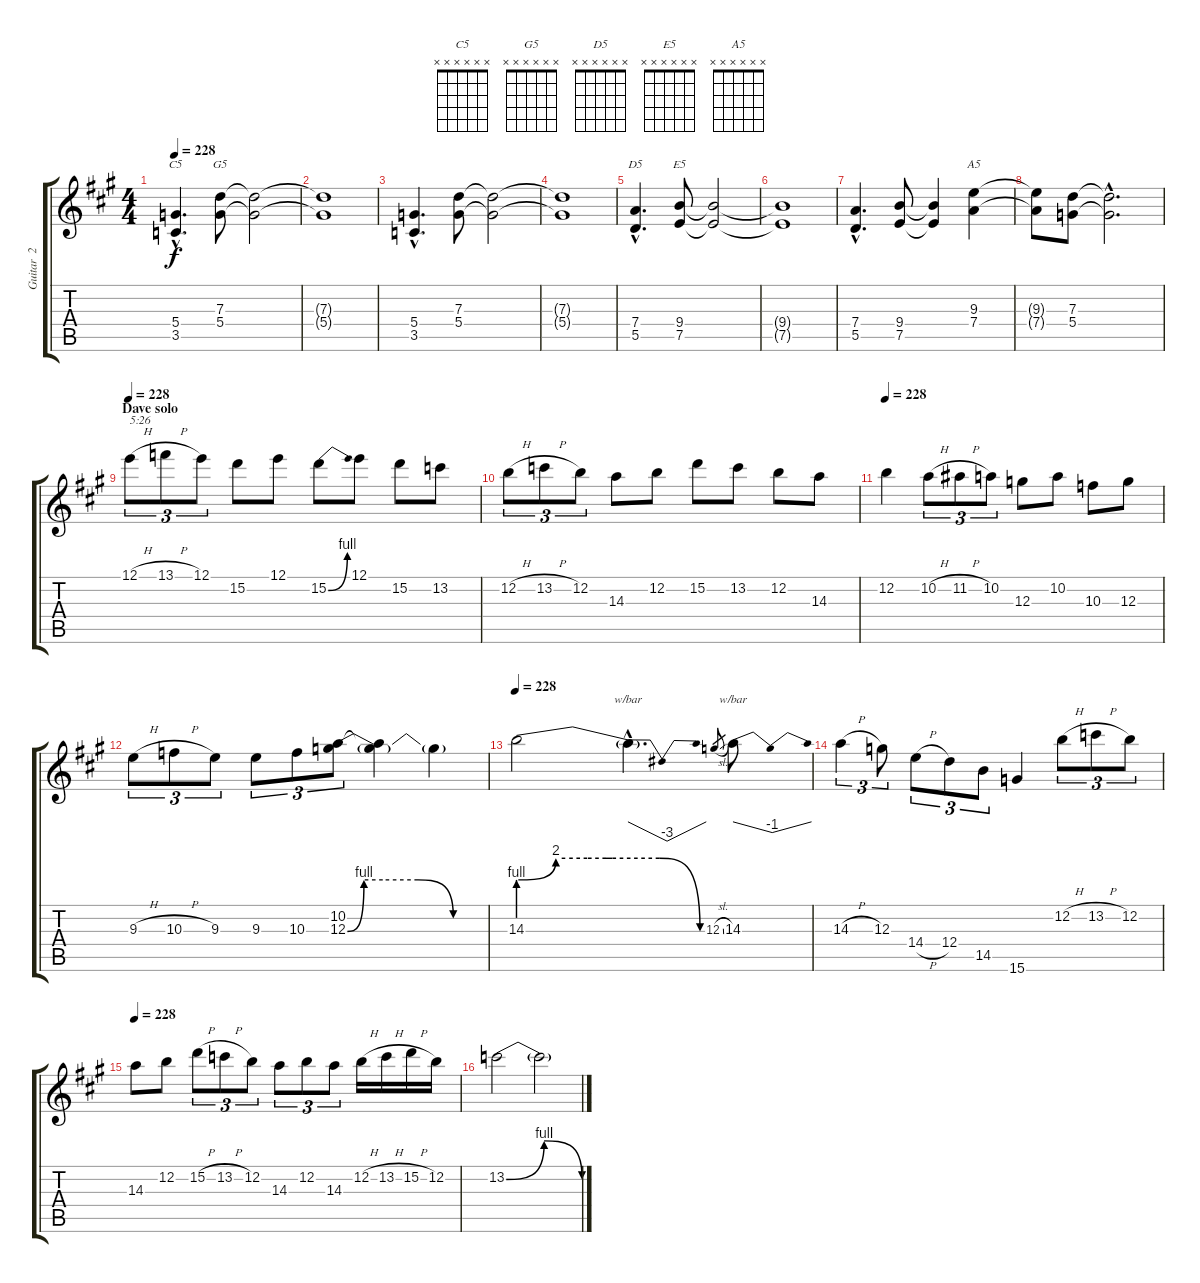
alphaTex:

\track (" Guitar  2 (Dave)" " Guitar  2") {instrument distortionguitar}
\staff {score tabs}
\tuning (E4 B3 G3 D3 A2 E2) {hide}
\chord ("C5" x x x x x x) {firstfret 0}
\chord ("G5" x x x x x x) {firstfret 0}
\chord ("D5" x x x x x x) {firstfret 0}
\chord ("E5" x x x x x x) {firstfret 0}
\chord ("A5" x x x x x x) {firstfret 0}
\ts (4 4)
\tempo 228
\clef g2
\ks f#minor
(5.4{hac} 3.5{hac}).4{d ch "C5" dy f} (7.3 5.4).8{ch "G5"} (7.3{t} 5.4{t}).2 |
(7.3{t} 5.4{t}).1 |
(5.4{hac} 3.5{hac}).4{d} (7.3 5.4).8 (7.3{t} 5.4{t}).2 |
(7.3{t} 5.4{t}).1 |
(7.4{hac} 5.5{hac}).4{d ch "D5"} (9.4 7.5).8{ch "E5"} (9.4{t} 7.5{t}).2 |
(9.4{t} 7.5{t}).1 |
(7.4{hac} 5.5{hac}).4{d} (9.4 7.5).8 (9.4{t} 7.5{t}).4 (9.3 7.4).4{ch "A5"} |
(9.3{t} 7.4{t}).8 (7.3 5.4).8 (7.3{hac t} 5.4{hac t}).2{d} |
\section ("" "Dave solo")
\tempo 228
12.1{h}.8{tu (3 2) txt "5:26" volume 16} 13.1{h}.8{tu (3 2)} 12.1.8{tu (3 2)} 15.2.8 12.1.8 15.2{be (bend 0 0 60 4)}.8 12.1.8 15.2.8 13.2.8 |
12.2{h}.8{tu (3 2)} 13.2{h}.8{tu (3 2)} 12.2.8{tu (3 2)} 14.3.8 12.2.8 15.2.8 13.2.8 12.2.8 14.3.8 |
\tempo 228
12.2.4 10.2{h}.8{tu (3 2)} 11.2{h}.8{tu (3 2)} 10.2.8{tu (3 2)} 12.3.8 10.2.8 10.3.8 12.3.8 |
9.3{h}.8{tu (3 2)} 10.3{h}.8{tu (3 2)} 9.3.8{tu (3 2)} 9.3.8{tu (3 2)} 10.3.8{tu (3 2)} (10.2 12.3{be (custom 0 0 7 4 15 4 30 4 45 0 60 0)}).8{tu (3 2)} (10.2{t} 12.3{t}).4 12.3{t}.4 |
\tempo 228
14.3{be (custom 0 4 12 8 15 8 22 8 28 8 30 8 45 8 58 0 60 0)}.2 14.3{hac t}.4{d tbe (dip default 0 0 30 -12 60 0)} 12.3{sl}.8{gr} 14.3.8{tbe (dip default 0 0 30 -4 60 0)} |
14.3{h}.4{tu (3 2)} 12.3.8{tu (3 2)} 14.4{h}.8{tu (3 2)} 12.4.8{tu (3 2)} 14.5.8{tu (3 2)} 15.6.4 12.2{h}.8{tu (3 2)} 13.2{h}.8{tu (3 2)} 12.2.8{tu (3 2)} |
\tempo 228
14.3.8 12.2.8 15.2{h}.8{tu (3 2)} 13.2{h}.8{tu (3 2)} 12.2.8{tu (3 2)} 14.3.8{tu (3 2)} 12.2.8{tu (3 2)} 14.3.8{tu (3 2)} 12.2{h}.16 13.2{h}.16 15.2{h}.16 12.2.16 |
13.2{be (bendrelease 0 0 5 4 30 4 60 0)}.2 13.2{t}.2
